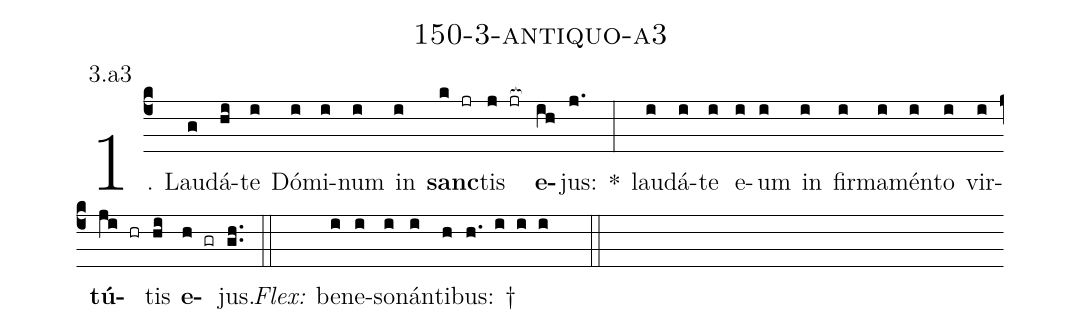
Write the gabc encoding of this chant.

name: 150-3-antiquo-a3;
annotation: 3.a3;
%%
(c4)1. Lau(g)dá(hi)te(i) Dó(i)mi(i)num(i) in(i) <b>sanc</b>(k jr)tis(j jr[ocb:1{]) <b>e</b>(ih[ocb:0}])jus:(j.) *(:) lau(i)dá(i)te(i) e(i)um(i) in(i) fir(i)ma(i)mén(i)to(i) vir(i)<b>tú</b>(ji hr)tis(hi) <b>e</b>(h gr)jus.(gh..) (::)
<i>Flex:</i>()  be(i)ne(i)so(i)nán(i)ti(h)bus: †(h. i i i  ::)
